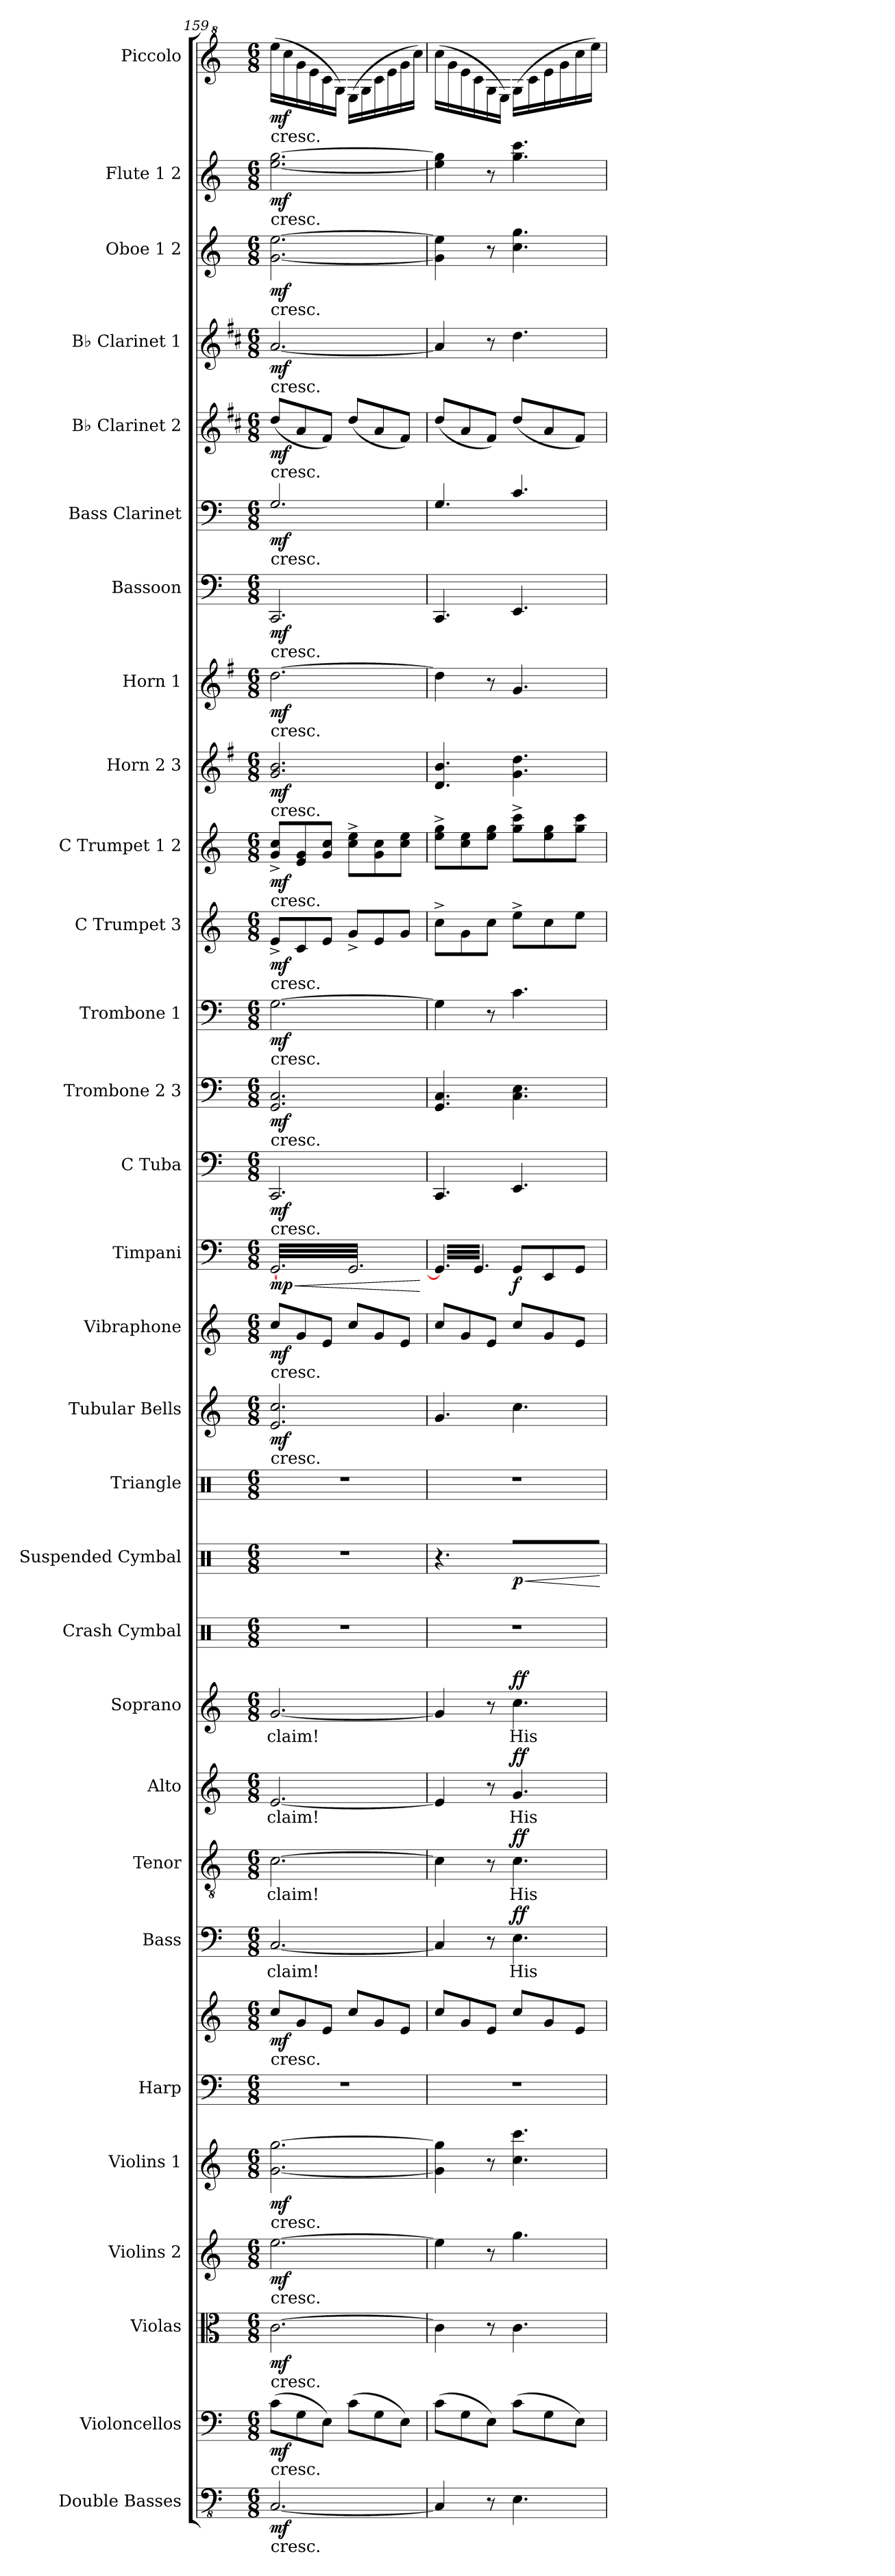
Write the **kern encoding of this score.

**kern	**dynam	**kern	**dynam	**kern	**dynam	**kern	**dynam	**kern	**dynam	**kern	**kern	**dynam	**kern	**text	**dynam	**kern	**text	**dynam	**kern	**text	**dynam	**kern	**text	**dynam	**kern	**kern	**dynam	**kern	**kern	**dynam	**kern	**dynam	**kern	**dynam	**kern	**dynam	**kern	**dynam	**kern	**dynam	**kern	**dynam	**kern	**dynam	**kern	**dynam	**kern	**dynam	**kern	**dynam	**kern	**dynam	**kern	**dynam	**kern	**dynam	**kern	**dynam	**kern	**dynam	**kern	**dynam
*part30	*part30	*part29	*part29	*part28	*part28	*part27	*part27	*part26	*part26	*part25	*part25	*part25	*part24	*part24	*part24	*part23	*part23	*part23	*part22	*part22	*part22	*part21	*part21	*part21	*part20	*part19	*part19	*part18	*part17	*part17	*part16	*part16	*part15	*part15	*part14	*part14	*part13	*part13	*part12	*part12	*part11	*part11	*part10	*part10	*part9	*part9	*part8	*part8	*part7	*part7	*part6	*part6	*part5	*part5	*part4	*part4	*part3	*part3	*part2	*part2	*part1	*part1
*staff31	*staff31	*staff30	*staff30	*staff29	*staff29	*staff28	*staff28	*staff27	*staff27	*staff26	*staff25	*staff25/26	*staff24	*staff24	*staff24	*staff23	*staff23	*staff23	*staff22	*staff22	*staff22	*staff21	*staff21	*staff21	*staff20	*staff19	*staff19	*staff18	*staff17	*staff17	*staff16	*staff16	*staff15	*staff15	*staff14	*staff14	*staff13	*staff13	*staff12	*staff12	*staff11	*staff11	*staff10	*staff10	*staff9	*staff9	*staff8	*staff8	*staff7	*staff7	*staff6	*staff6	*staff5	*staff5	*staff4	*staff4	*staff3	*staff3	*staff2	*staff2	*staff1	*staff1
*I"Double Basses	*	*I"Violoncellos	*	*I"Violas	*	*I"Violins 2	*	*I"Violins 1	*	*I"Harp	*	*	*I"Bass	*	*	*I"Tenor	*	*	*I"Alto	*	*	*I"Soprano	*	*	*I"Crash Cymbal	*I"Suspended Cymbal	*	*I"Triangle	*I"Tubular Bells	*	*I"Vibraphone	*	*I"Timpani	*	*I"C Tuba	*	*I"Trombone 2 3	*	*I"Trombone 1	*	*I"C Trumpet 3	*	*I"C Trumpet 1 2	*	*I"Horn 2 3	*	*I"Horn 1	*	*I"Bassoon	*	*I"Bass Clarinet	*	*I"B♭ Clarinet 2	*	*I"B♭ Clarinet 1	*	*I"Oboe 1 2	*	*I"Flute 1 2	*	*I"Piccolo	*
*I'Dbs.	*	*I'Vlcs.	*	*I'Vlas.	*	*I'Vlns. 2	*	*I'Vlns. 1	*	*I'Hrp.	*	*	*I'B.	*	*	*I'T.	*	*	*I'A.	*	*	*I'S.	*	*	*I'Cr. Cym.	*I'Susp. Cym.	*	*I'Trgl.	*I'Tu. Be.	*	*I'Vib.	*	*I'Timp.	*	*I'C Tu.	*	*I'Trb. 2 3	*	*I'Trb. 1	*	*I'C Tpt. 3	*	*I'C Tpt. 1 2	*	*I'Hn. 2 3	*	*I'Hn. 1	*	*I'Bsn.	*	*I'B. Cl.	*	*I'B♭ Cl. 2	*	*I'B♭ Cl. 1	*	*I'Ob. 1 2	*	*I'Fl. 1 2	*	*I'Picc.	*
*clefFv4	*	*clefF4	*	*clefC3	*	*clefG2	*	*clefG2	*	*clefF4	*clefG2	*	*clefF4	*	*	*clefGv2	*	*	*clefG2	*	*	*clefG2	*	*	*clefX	*clefX	*	*clefX	*clefG2	*	*	*	*clefF4	*	*clefF4	*	*clefF4	*	*clefF4	*	*clefG2	*	*clefG2	*	*clefG2	*	*clefG2	*	*clefF4	*	*	*	*clefG2	*	*clefG2	*	*clefG2	*	*clefG2	*	*clefG^2	*
*	*	*	*	*	*	*	*	*	*	*	*	*	*	*	*	*	*	*	*	*	*	*	*	*	*	*	*	*	*	*	*	*	*	*	*	*	*	*	*	*	*	*	*	*	*ITrd4c7	*	*ITrd4c7	*	*	*	*ITrd8c14	*	*ITrd1c2	*	*ITrd1c2	*	*	*	*	*	*ITrd-7c-12	*
*k[]	*	*k[]	*	*k[]	*	*k[]	*	*k[]	*	*k[]	*k[]	*	*k[]	*	*	*k[]	*	*	*k[]	*	*	*k[]	*	*	*k[]	*k[]	*	*k[]	*k[]	*	*k[]	*	*k[]	*	*k[]	*	*k[]	*	*k[]	*	*k[]	*	*k[]	*	*k[]	*	*k[]	*	*k[]	*	*k[]	*	*k[]	*	*k[]	*	*k[]	*	*k[]	*	*k[]	*
*C:	*	*C:	*	*C:	*	*C:	*	*C:	*	*C:	*C:	*	*C:	*	*	*C:	*	*	*C:	*	*	*C:	*	*	*C:	*C:	*	*C:	*C:	*	*C:	*	*C:	*	*C:	*	*C:	*	*C:	*	*C:	*	*C:	*	*C:	*	*C:	*	*C:	*	*C:	*	*C:	*	*C:	*	*C:	*	*C:	*	*C:	*
*M6/8	*	*M6/8	*	*M6/8	*	*M6/8	*	*M6/8	*	*M6/8	*M6/8	*	*M6/8	*	*	*M6/8	*	*	*M6/8	*	*	*M6/8	*	*	*M6/8	*M6/8	*	*M6/8	*M6/8	*	*M6/8	*	*M6/8	*	*M6/8	*	*M6/8	*	*M6/8	*	*M6/8	*	*M6/8	*	*M6/8	*	*M6/8	*	*M6/8	*	*M6/8	*	*M6/8	*	*M6/8	*	*M6/8	*	*M6/8	*	*M6/8	*
=159	=159	=159	=159	=159	=159	=159	=159	=159	=159	=159	=159	=159	=159	=159	=159	=159	=159	=159	=159	=159	=159	=159	=159	=159	=159	=159	=159	=159	=159	=159	=159	=159	=159	=159	=159	=159	=159	=159	=159	=159	=159	=159	=159	=159	=159	=159	=159	=159	=159	=159	=159	=159	=159	=159	=159	=159	=159	=159	=159	=159	=159	=159
!	!	!	!	!	!	!	!	!	!	!	!	!	!	!	!	!	!	!	!	!	!	!	!	!	!	!	!	!	!	!	!	!	!	!	!	!	!	!	!	!	!	!	!	!	!	!	!	!	!	!	!	!	!	!	!	!	!	!	!	!	!LO:TX:b:t=cresc.	!
!	!	!	!	!	!	!	!	!	!	!	!	!	!	!	!	!	!	!	!	!	!	!	!	!	!	!	!	!	!	!	!	!	!	!	!	!	!	!	!	!	!	!	!	!	!	!	!	!	!	!	!	!	!	!	!	!	!	!	!LO:TX:b:t=cresc.	!	!	!
!	!	!	!	!	!	!	!	!	!	!	!	!	!	!	!	!	!	!	!	!	!	!	!	!	!	!	!	!	!	!	!	!	!	!	!	!	!	!	!	!	!	!	!	!	!	!	!	!	!	!	!	!	!	!	!	!	!LO:TX:b:t=cresc.	!	!	!	!	!
!	!	!	!	!	!	!	!	!	!	!	!	!	!	!	!	!	!	!	!	!	!	!	!	!	!	!	!	!	!	!	!	!	!	!	!	!	!	!	!	!	!	!	!	!	!	!	!	!	!	!	!	!	!	!	!LO:TX:b:t=cresc.	!	!	!	!	!	!	!
!	!	!	!	!	!	!	!	!	!	!	!	!	!	!	!	!	!	!	!	!	!	!	!	!	!	!	!	!	!	!	!	!	!	!	!	!	!	!	!	!	!	!	!	!	!	!	!	!	!	!	!	!	!LO:TX:b:t=cresc.	!	!	!	!	!	!	!	!	!
!	!	!	!	!	!	!	!	!	!	!	!	!	!	!	!	!	!	!	!	!	!	!	!	!	!	!	!	!	!	!	!	!	!	!	!	!	!	!	!	!	!	!	!	!	!	!	!	!	!	!	!LO:TX:b:t=cresc.	!	!	!	!	!	!	!	!	!	!	!
!	!	!	!	!	!	!	!	!	!	!	!	!	!	!	!	!	!	!	!	!	!	!	!	!	!	!	!	!	!	!	!	!	!	!	!	!	!	!	!	!	!	!	!	!	!	!	!	!	!LO:TX:b:t=cresc.	!	!	!	!	!	!	!	!	!	!	!	!	!
!	!	!	!	!	!	!	!	!	!	!	!	!	!	!	!	!	!	!	!	!	!	!	!	!	!	!	!	!	!	!	!	!	!	!	!	!	!	!	!	!	!	!	!	!	!	!	!LO:TX:b:t=cresc.	!	!	!	!	!	!	!	!	!	!	!	!	!	!	!
!	!	!	!	!	!	!	!	!	!	!	!	!	!	!	!	!	!	!	!	!	!	!	!	!	!	!	!	!	!	!	!	!	!	!	!	!	!	!	!	!	!	!	!	!	!LO:TX:b:t=cresc.	!	!	!	!	!	!	!	!	!	!	!	!	!	!	!	!	!
!	!	!	!	!	!	!	!	!	!	!	!	!	!	!	!	!	!	!	!	!	!	!	!	!	!	!	!	!	!	!	!	!	!	!	!	!	!	!	!	!	!	!	!LO:TX:b:t=cresc.	!	!	!	!	!	!	!	!	!	!	!	!	!	!	!	!	!	!	!
!	!	!	!	!	!	!	!	!	!	!	!	!	!	!	!	!	!	!	!	!	!	!	!	!	!	!	!	!	!	!	!	!	!	!	!	!	!	!	!	!	!LO:TX:b:t=cresc.	!	!	!	!	!	!	!	!	!	!	!	!	!	!	!	!	!	!	!	!	!
!	!	!	!	!	!	!	!	!	!	!	!	!	!	!	!	!	!	!	!	!	!	!	!	!	!	!	!	!	!	!	!	!	!	!	!	!	!	!	!LO:TX:b:t=cresc.	!	!	!	!	!	!	!	!	!	!	!	!	!	!	!	!	!	!	!	!	!	!	!
!	!	!	!	!	!	!	!	!	!	!	!	!	!	!	!	!	!	!	!	!	!	!	!	!	!	!	!	!	!	!	!	!	!	!	!	!	!LO:TX:b:t=cresc.	!	!	!	!	!	!	!	!	!	!	!	!	!	!	!	!	!	!	!	!	!	!	!	!	!
!	!	!	!	!	!	!	!	!	!	!	!	!	!	!	!	!	!	!	!	!	!	!	!	!	!	!	!	!	!	!	!	!	!	!	!LO:TX:b:t=cresc.	!	!	!	!	!	!	!	!	!	!	!	!	!	!	!	!	!	!	!	!	!	!	!	!	!	!	!
!	!	!	!	!	!	!	!	!	!	!	!	!	!	!	!	!	!	!	!	!	!	!	!	!	!	!	!	!	!	!	!LO:TX:b:t=cresc.	!	!	!	!	!	!	!	!	!	!	!	!	!	!	!	!	!	!	!	!	!	!	!	!	!	!	!	!	!	!	!
!	!	!	!	!	!	!	!	!	!	!	!	!	!	!	!	!	!	!	!	!	!	!	!	!	!	!	!	!	!LO:TX:b:t=cresc.	!	!	!	!	!	!	!	!	!	!	!	!	!	!	!	!	!	!	!	!	!	!	!	!	!	!	!	!	!	!	!	!	!
!	!	!	!	!	!	!	!	!	!	!	!LO:TX:b:t=cresc.	!	!	!	!	!	!	!	!	!	!	!	!	!	!	!	!	!	!	!	!	!	!	!	!	!	!	!	!	!	!	!	!	!	!	!	!	!	!	!	!	!	!	!	!	!	!	!	!	!	!	!
!	!	!	!	!	!	!	!	!LO:TX:b:t=cresc.	!	!	!	!	!	!	!	!	!	!	!	!	!	!	!	!	!	!	!	!	!	!	!	!	!	!	!	!	!	!	!	!	!	!	!	!	!	!	!	!	!	!	!	!	!	!	!	!	!	!	!	!	!	!
!	!	!	!	!	!	!LO:TX:b:t=cresc.	!	!	!	!	!	!	!	!	!	!	!	!	!	!	!	!	!	!	!	!	!	!	!	!	!	!	!	!	!	!	!	!	!	!	!	!	!	!	!	!	!	!	!	!	!	!	!	!	!	!	!	!	!	!	!	!
!	!	!	!	!LO:TX:b:t=cresc.	!	!	!	!	!	!	!	!	!	!	!	!	!	!	!	!	!	!	!	!	!	!	!	!	!	!	!	!	!	!	!	!	!	!	!	!	!	!	!	!	!	!	!	!	!	!	!	!	!	!	!	!	!	!	!	!	!	!
!	!	!LO:TX:b:t=cresc.	!	!	!	!	!	!	!	!	!	!	!	!	!	!	!	!	!	!	!	!	!	!	!	!	!	!	!	!	!	!	!	!	!	!	!	!	!	!	!	!	!	!	!	!	!	!	!	!	!	!	!	!	!	!	!	!	!	!	!	!
!LO:TX:b:t=cresc.	!	!	!	!	!	!	!	!	!	!	!	!	!	!	!	!	!	!	!	!	!	!	!	!	!	!	!	!	!	!	!	!	!	!	!	!	!	!	!	!	!	!	!	!	!	!	!	!	!	!	!	!	!	!	!	!	!	!	!	!	!	!
!	!LO:DY:b	!	!LO:DY:b	!	!LO:DY:b	!	!LO:DY:b	!	!LO:DY:b	!	!	!LO:DY:b	!	!	!	!	!	!	!	!	!	!	!	!	!	!	!	!	!	!LO:DY:b	!	!LO:DY:b	!	!LO:HP:b	!	!	!	!	!	!	!	!	!	!	!	!	!	!	!	!	!	!	!	!	!	!	!	!	!	!	!	!
!	!	!	!	!	!	!	!	!	!	!	!	!	!	!	!	!	!	!	!	!	!	!	!	!	!	!	!	!	!	!	!	!	!	!LO:DY:n=1:b	!	!LO:DY:b	!	!LO:DY:b	!	!LO:DY:b	!	!LO:DY:b	!	!LO:DY:b	!	!LO:DY:b	!	!LO:DY:b	!	!LO:DY:b	!	!LO:DY:b	!	!LO:DY:b	!	!LO:DY:b	!	!LO:DY:b	!	!LO:DY:b	!	!LO:DY:b
*	*	*	*	*	*	*	*	*	*	*	*	*	*	*	*	*	*	*	*	*	*	*	*	*	*	*	*	*	*	*	*	*	*tremolo	*	*	*	*	*	*	*	*	*	*	*	*	*	*	*	*	*	*	*	*	*	*	*	*	*	*	*	*	*
[2.CC/	mf	(8c\L	mf	[2.c\	mf	[2.ee\	mf	[2.g\ [2.gg\	mf	2.r	8cc/L	mf	[2.C/	-claim!	.	[2.c\	-claim!	.	[2.e/	-claim!	.	[2.g/	-claim!	.	2.r	2.r	.	2.r	2.e/ 2.cc/	mf	8cc/L	mf	[32GG/LLL	< mp	2.CC/	mf	2.GG/ 2.C/	mf	[2.G\	mf	8e^/L	mf	8g/^ 8cc/^L	mf	2.c/ 2.e/	mf	[2.g\	mf	2.CC/	mf	2.GG/	mf	(8cc/L	mf	[2.g/	mf	[2.g\ [2.ee\	mf	[2.ee\ [2.gg\	mf	(16eeee\LL	mf
.	.	.	.	.	.	.	.	.	.	.	.	.	.	.	.	.	.	.	.	.	.	.	.	.	.	.	.	.	.	.	.	.	32GG/	.	.	.	.	.	.	.	.	.	.	.	.	.	.	.	.	.	.	.	.	.	.	.	.	.	.	.	.	.
.	.	.	.	.	.	.	.	.	.	.	.	.	.	.	.	.	.	.	.	.	.	.	.	.	.	.	.	.	.	.	.	.	32GG/	.	.	.	.	.	.	.	.	.	.	.	.	.	.	.	.	.	.	.	.	.	.	.	.	.	.	.	16cccc\	.
.	.	.	.	.	.	.	.	.	.	.	.	.	.	.	.	.	.	.	.	.	.	.	.	.	.	.	.	.	.	.	.	.	32GG/	.	.	.	.	.	.	.	.	.	.	.	.	.	.	.	.	.	.	.	.	.	.	.	.	.	.	.	.	.
.	.	8G\	.	.	.	.	.	.	.	.	8g/	.	.	.	.	.	.	.	.	.	.	.	.	.	.	.	.	.	.	.	8g/	.	32GG/	.	.	.	.	.	.	.	8c/	.	8e/ 8g/	.	.	.	.	.	.	.	.	.	8g/	.	.	.	.	.	.	.	16ggg\	.
.	.	.	.	.	.	.	.	.	.	.	.	.	.	.	.	.	.	.	.	.	.	.	.	.	.	.	.	.	.	.	.	.	32GG/	.	.	.	.	.	.	.	.	.	.	.	.	.	.	.	.	.	.	.	.	.	.	.	.	.	.	.	.	.
.	.	.	.	.	.	.	.	.	.	.	.	.	.	.	.	.	.	.	.	.	.	.	.	.	.	.	.	.	.	.	.	.	32GG/	.	.	.	.	.	.	.	.	.	.	.	.	.	.	.	.	.	.	.	.	.	.	.	.	.	.	.	16eee\	.
.	.	.	.	.	.	.	.	.	.	.	.	.	.	.	.	.	.	.	.	.	.	.	.	.	.	.	.	.	.	.	.	.	32GG/	.	.	.	.	.	.	.	.	.	.	.	.	.	.	.	.	.	.	.	.	.	.	.	.	.	.	.	.	.
.	.	8E\J)	.	.	.	.	.	.	.	.	8e/J	.	.	.	.	.	.	.	.	.	.	.	.	.	.	.	.	.	.	.	8e/J	.	32GG/	.	.	.	.	.	.	.	8e/J	.	8g/ 8cc/J	.	.	.	.	.	.	.	.	.	8e/J)	.	.	.	.	.	.	.	16ccc\	.
.	.	.	.	.	.	.	.	.	.	.	.	.	.	.	.	.	.	.	.	.	.	.	.	.	.	.	.	.	.	.	.	.	32GG/	.	.	.	.	.	.	.	.	.	.	.	.	.	.	.	.	.	.	.	.	.	.	.	.	.	.	.	.	.
.	.	.	.	.	.	.	.	.	.	.	.	.	.	.	.	.	.	.	.	.	.	.	.	.	.	.	.	.	.	.	.	.	32GG/	.	.	.	.	.	.	.	.	.	.	.	.	.	.	.	.	.	.	.	.	.	.	.	.	.	.	.	16gg\JJ)	.
.	.	.	.	.	.	.	.	.	.	.	.	.	.	.	.	.	.	.	.	.	.	.	.	.	.	.	.	.	.	.	.	.	32GG/	.	.	.	.	.	.	.	.	.	.	.	.	.	.	.	.	.	.	.	.	.	.	.	.	.	.	.	.	.
.	.	(8c\L	.	.	.	.	.	.	.	.	8cc/L	.	.	.	.	.	.	.	.	.	.	.	.	.	.	.	.	.	.	.	8cc/L	.	32GG/	.	.	.	.	.	.	.	8g^/L	.	8cc\^ 8ee\^L	.	.	.	.	.	.	.	.	.	(8cc/L	.	.	.	.	.	.	.	(16ee\LL	.
.	.	.	.	.	.	.	.	.	.	.	.	.	.	.	.	.	.	.	.	.	.	.	.	.	.	.	.	.	.	.	.	.	32GG/	.	.	.	.	.	.	.	.	.	.	.	.	.	.	.	.	.	.	.	.	.	.	.	.	.	.	.	.	.
.	.	.	.	.	.	.	.	.	.	.	.	.	.	.	.	.	.	.	.	.	.	.	.	.	.	.	.	.	.	.	.	.	32GG/	.	.	.	.	.	.	.	.	.	.	.	.	.	.	.	.	.	.	.	.	.	.	.	.	.	.	.	16gg\	.
.	.	.	.	.	.	.	.	.	.	.	.	.	.	.	.	.	.	.	.	.	.	.	.	.	.	.	.	.	.	.	.	.	32GG/	.	.	.	.	.	.	.	.	.	.	.	.	.	.	.	.	.	.	.	.	.	.	.	.	.	.	.	.	.
.	.	8G\	.	.	.	.	.	.	.	.	8g/	.	.	.	.	.	.	.	.	.	.	.	.	.	.	.	.	.	.	.	8g/	.	32GG/	.	.	.	.	.	.	.	8e/	.	8g\ 8cc\	.	.	.	.	.	.	.	.	.	8g/	.	.	.	.	.	.	.	16ccc\	.
.	.	.	.	.	.	.	.	.	.	.	.	.	.	.	.	.	.	.	.	.	.	.	.	.	.	.	.	.	.	.	.	.	32GG/	.	.	.	.	.	.	.	.	.	.	.	.	.	.	.	.	.	.	.	.	.	.	.	.	.	.	.	.	.
.	.	.	.	.	.	.	.	.	.	.	.	.	.	.	.	.	.	.	.	.	.	.	.	.	.	.	.	.	.	.	.	.	32GG/	.	.	.	.	.	.	.	.	.	.	.	.	.	.	.	.	.	.	.	.	.	.	.	.	.	.	.	16eee\	.
.	.	.	.	.	.	.	.	.	.	.	.	.	.	.	.	.	.	.	.	.	.	.	.	.	.	.	.	.	.	.	.	.	32GG/	.	.	.	.	.	.	.	.	.	.	.	.	.	.	.	.	.	.	.	.	.	.	.	.	.	.	.	.	.
.	.	8E\J)	.	.	.	.	.	.	.	.	8e/J	.	.	.	.	.	.	.	.	.	.	.	.	.	.	.	.	.	.	.	8e/J	.	32GG/	.	.	.	.	.	.	.	8g/J	.	8cc\ 8ee\J	.	.	.	.	.	.	.	.	.	8e/J)	.	.	.	.	.	.	.	16ggg\	.
.	.	.	.	.	.	.	.	.	.	.	.	.	.	.	.	.	.	.	.	.	.	.	.	.	.	.	.	.	.	.	.	.	32GG/	.	.	.	.	.	.	.	.	.	.	.	.	.	.	.	.	.	.	.	.	.	.	.	.	.	.	.	.	.
.	.	.	.	.	.	.	.	.	.	.	.	.	.	.	.	.	.	.	.	.	.	.	.	.	.	.	.	.	.	.	.	.	32GG/	.	.	.	.	.	.	.	.	.	.	.	.	.	.	.	.	.	.	.	.	.	.	.	.	.	.	.	16cccc\JJ)	.
.	.	.	.	.	.	.	.	.	.	.	.	.	.	.	.	.	.	.	.	.	.	.	.	.	.	.	.	.	.	.	.	.	32GG/JJJ	.	.	.	.	.	.	.	.	.	.	.	.	.	.	.	.	.	.	.	.	.	.	.	.	.	.	.	.	.
.	.	.	.	.	.	.	.	.	.	.	.	.	.	.	.	.	.	.	.	.	.	.	.	.	.	.	.	.	.	.	.	.	.	[	.	.	.	.	.	.	.	.	.	.	.	.	.	.	.	.	.	.	.	.	.	.	.	.	.	.	.	.
=160	=160	=160	=160	=160	=160	=160	=160	=160	=160	=160	=160	=160	=160	=160	=160	=160	=160	=160	=160	=160	=160	=160	=160	=160	=160	=160	=160	=160	=160	=160	=160	=160	=160	=160	=160	=160	=160	=160	=160	=160	=160	=160	=160	=160	=160	=160	=160	=160	=160	=160	=160	=160	=160	=160	=160	=160	=160	=160	=160	=160	=160	=160
4CC/]	.	(8c\L	.	4c\]	.	4ee\]	.	4g\] 4gg\]	.	2.r	8cc/L	.	4C/]	.	.	4c\]	.	.	4e/]	.	.	4g/]	.	.	2.r	4.r	.	2.r	4.g/	.	8cc/L	.	32GG/]LLL	.	4.CC/	.	4.GG/ 4.C/	.	4G\]	.	8cc^\L	.	8ee\^ 8gg\^L	.	4.G/ 4.e/	.	4g\]	.	4.CC/	.	4.GG/	.	(8cc/L	.	4g/]	.	4g\] 4ee\]	.	4ee\] 4gg\]	.	(16cccc\LL	.
.	.	.	.	.	.	.	.	.	.	.	.	.	.	.	.	.	.	.	.	.	.	.	.	.	.	.	.	.	.	.	.	.	32GG/	.	.	.	.	.	.	.	.	.	.	.	.	.	.	.	.	.	.	.	.	.	.	.	.	.	.	.	.	.
.	.	.	.	.	.	.	.	.	.	.	.	.	.	.	.	.	.	.	.	.	.	.	.	.	.	.	.	.	.	.	.	.	32GG/	.	.	.	.	.	.	.	.	.	.	.	.	.	.	.	.	.	.	.	.	.	.	.	.	.	.	.	16ggg\	.
.	.	.	.	.	.	.	.	.	.	.	.	.	.	.	.	.	.	.	.	.	.	.	.	.	.	.	.	.	.	.	.	.	32GG/	.	.	.	.	.	.	.	.	.	.	.	.	.	.	.	.	.	.	.	.	.	.	.	.	.	.	.	.	.
.	.	8G\	.	.	.	.	.	.	.	.	8g/	.	.	.	.	.	.	.	.	.	.	.	.	.	.	.	.	.	.	.	8g/	.	32GG/	.	.	.	.	.	.	.	8g\	.	8cc\ 8ee\	.	.	.	.	.	.	.	.	.	8g/	.	.	.	.	.	.	.	16eee\	.
.	.	.	.	.	.	.	.	.	.	.	.	.	.	.	.	.	.	.	.	.	.	.	.	.	.	.	.	.	.	.	.	.	32GG/	.	.	.	.	.	.	.	.	.	.	.	.	.	.	.	.	.	.	.	.	.	.	.	.	.	.	.	.	.
.	.	.	.	.	.	.	.	.	.	.	.	.	.	.	.	.	.	.	.	.	.	.	.	.	.	.	.	.	.	.	.	.	32GG/	.	.	.	.	.	.	.	.	.	.	.	.	.	.	.	.	.	.	.	.	.	.	.	.	.	.	.	16ccc\	.
.	.	.	.	.	.	.	.	.	.	.	.	.	.	.	.	.	.	.	.	.	.	.	.	.	.	.	.	.	.	.	.	.	32GG/	.	.	.	.	.	.	.	.	.	.	.	.	.	.	.	.	.	.	.	.	.	.	.	.	.	.	.	.	.
8r	.	8E\J)	.	8r	.	8r	.	8r	.	.	8e/J	.	8r	.	.	8r	.	.	8r	.	.	8r	.	.	.	.	.	.	.	.	8e/J	.	32GG/	.	.	.	.	.	8r	.	8cc\J	.	8ee\ 8gg\J	.	.	.	8r	.	.	.	.	.	8e/J)	.	8r	.	8r	.	8r	.	16gg\	.
.	.	.	.	.	.	.	.	.	.	.	.	.	.	.	.	.	.	.	.	.	.	.	.	.	.	.	.	.	.	.	.	.	32GG/	.	.	.	.	.	.	.	.	.	.	.	.	.	.	.	.	.	.	.	.	.	.	.	.	.	.	.	.	.
.	.	.	.	.	.	.	.	.	.	.	.	.	.	.	.	.	.	.	.	.	.	.	.	.	.	.	.	.	.	.	.	.	32GG/	.	.	.	.	.	.	.	.	.	.	.	.	.	.	.	.	.	.	.	.	.	.	.	.	.	.	.	16ee\JJ)	.
.	.	.	.	.	.	.	.	.	.	.	.	.	.	.	.	.	.	.	.	.	.	.	.	.	.	.	.	.	.	.	.	.	32GG/JJJ	.	.	.	.	.	.	.	.	.	.	.	.	.	.	.	.	.	.	.	.	.	.	.	.	.	.	.	.	.
*	*	*	*	*	*	*	*	*	*	*	*	*	*	*	*	*	*	*	*	*	*	*	*	*	*	*	*	*	*	*	*	*	*Xtremolo	*	*	*	*	*	*	*	*	*	*	*	*	*	*	*	*	*	*	*	*	*	*	*	*	*	*	*	*	*
!	!	!	!	!	!	!	!	!	!	!	!	!	!	!	!LO:DY:b	!	!	!LO:DY:b	!	!	!LO:DY:b	!	!	!LO:DY:b	!	!	!LO:HP:b	!	!	!	!	!	!	!	!	!	!	!	!	!	!	!	!	!	!	!	!	!	!	!	!	!	!	!	!	!	!	!	!	!	!	!
!	!	!	!	!	!	!	!	!	!	!	!	!	!	!	!	!	!	!	!	!	!	!	!	!	!	!	!LO:DY:n=1:b	!	!	!	!	!	!	!LO:DY:b	!	!	!	!	!	!	!	!	!	!	!	!	!	!	!	!	!	!	!	!	!	!	!	!	!	!	!	!
*	*	*	*	*	*	*	*	*	*	*	*	*	*	*	*	*	*	*	*	*	*	*	*	*	*	*tremolo	*	*	*	*	*	*	*	*	*	*	*	*	*	*	*	*	*	*	*	*	*	*	*	*	*	*	*	*	*	*	*	*	*	*	*	*
4.EE\	.	(8c\L	.	4.c\	.	4.gg\	.	4.cc\ 4.ccc\	.	.	8cc/L	.	4.E\	His	ff	4.c\	His	ff	4.g/	His	ff	4.cc\	His	ff	.	32R/LLL	< p	.	4.cc\	.	8cc/L	.	8GG/L	f	4.EE/	.	4.C\ 4.E\	.	4.c\	.	8ee^\L	.	8gg\^ 8ccc\^L	.	4.c\ 4.g\	.	4.c/	.	4.EE/	.	4.C/	.	(8cc/L	.	4.cc\	.	4.cc\ 4.gg\	.	4.gg\ 4.ccc\	.	(16gg\LL	.
.	.	.	.	.	.	.	.	.	.	.	.	.	.	.	.	.	.	.	.	.	.	.	.	.	.	32R/	.	.	.	.	.	.	.	.	.	.	.	.	.	.	.	.	.	.	.	.	.	.	.	.	.	.	.	.	.	.	.	.	.	.	.	.
.	.	.	.	.	.	.	.	.	.	.	.	.	.	.	.	.	.	.	.	.	.	.	.	.	.	32R/	.	.	.	.	.	.	.	.	.	.	.	.	.	.	.	.	.	.	.	.	.	.	.	.	.	.	.	.	.	.	.	.	.	.	16ccc\	.
.	.	.	.	.	.	.	.	.	.	.	.	.	.	.	.	.	.	.	.	.	.	.	.	.	.	32R/	.	.	.	.	.	.	.	.	.	.	.	.	.	.	.	.	.	.	.	.	.	.	.	.	.	.	.	.	.	.	.	.	.	.	.	.
.	.	8G\	.	.	.	.	.	.	.	.	8g/	.	.	.	.	.	.	.	.	.	.	.	.	.	.	32R/	.	.	.	.	8g/	.	8EE/	.	.	.	.	.	.	.	8cc\	.	8ee\ 8gg\	.	.	.	.	.	.	.	.	.	8g/	.	.	.	.	.	.	.	16eee\	.
.	.	.	.	.	.	.	.	.	.	.	.	.	.	.	.	.	.	.	.	.	.	.	.	.	.	32R/	.	.	.	.	.	.	.	.	.	.	.	.	.	.	.	.	.	.	.	.	.	.	.	.	.	.	.	.	.	.	.	.	.	.	.	.
.	.	.	.	.	.	.	.	.	.	.	.	.	.	.	.	.	.	.	.	.	.	.	.	.	.	32R/	.	.	.	.	.	.	.	.	.	.	.	.	.	.	.	.	.	.	.	.	.	.	.	.	.	.	.	.	.	.	.	.	.	.	16ggg\	.
.	.	.	.	.	.	.	.	.	.	.	.	.	.	.	.	.	.	.	.	.	.	.	.	.	.	32R/	.	.	.	.	.	.	.	.	.	.	.	.	.	.	.	.	.	.	.	.	.	.	.	.	.	.	.	.	.	.	.	.	.	.	.	.
.	.	8E\J)	.	.	.	.	.	.	.	.	8e/J	.	.	.	.	.	.	.	.	.	.	.	.	.	.	32R/	.	.	.	.	8e/J	.	8GG/J	.	.	.	.	.	.	.	8ee\J	.	8gg\ 8ccc\J	.	.	.	.	.	.	.	.	.	8e/J)	.	.	.	.	.	.	.	16cccc\	.
.	.	.	.	.	.	.	.	.	.	.	.	.	.	.	.	.	.	.	.	.	.	.	.	.	.	32R/	.	.	.	.	.	.	.	.	.	.	.	.	.	.	.	.	.	.	.	.	.	.	.	.	.	.	.	.	.	.	.	.	.	.	.	.
.	.	.	.	.	.	.	.	.	.	.	.	.	.	.	.	.	.	.	.	.	.	.	.	.	.	32R/	.	.	.	.	.	.	.	.	.	.	.	.	.	.	.	.	.	.	.	.	.	.	.	.	.	.	.	.	.	.	.	.	.	.	16eeee\JJ)	.
.	.	.	.	.	.	.	.	.	.	.	.	.	.	.	.	.	.	.	.	.	.	.	.	.	.	32R/JJJ	.	.	.	.	.	.	.	.	.	.	.	.	.	.	.	.	.	.	.	.	.	.	.	.	.	.	.	.	.	.	.	.	.	.	.	.
*	*	*	*	*	*	*	*	*	*	*	*	*	*	*	*	*	*	*	*	*	*	*	*	*	*	*Xtremolo	*	*	*	*	*	*	*	*	*	*	*	*	*	*	*	*	*	*	*	*	*	*	*	*	*	*	*	*	*	*	*	*	*	*	*	*
.	.	.	.	.	.	.	.	.	.	.	.	.	.	.	.	.	.	.	.	.	.	.	.	.	.	.	[	.	.	.	.	.	.	.	.	.	.	.	.	.	.	.	.	.	.	.	.	.	.	.	.	.	.	.	.	.	.	.	.	.	.	.
=	=	=	=	=	=	=	=	=	=	=	=	=	=	=	=	=	=	=	=	=	=	=	=	=	=	=	=	=	=	=	=	=	=	=	=	=	=	=	=	=	=	=	=	=	=	=	=	=	=	=	=	=	=	=	=	=	=	=	=	=	=	=
*-	*-	*-	*-	*-	*-	*-	*-	*-	*-	*-	*-	*-	*-	*-	*-	*-	*-	*-	*-	*-	*-	*-	*-	*-	*-	*-	*-	*-	*-	*-	*-	*-	*-	*-	*-	*-	*-	*-	*-	*-	*-	*-	*-	*-	*-	*-	*-	*-	*-	*-	*-	*-	*-	*-	*-	*-	*-	*-	*-	*-	*-	*-
